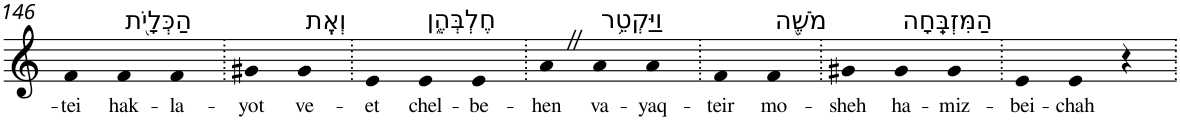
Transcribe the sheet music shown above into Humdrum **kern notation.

**kern	**text
*part1	*part1
*staff1	*staff1
*I"Piano	*
*I'Pno	*
!!LO:PB:g=z
*clefG2	*
*k[]	*
=146	=146
!	!LO:LY:b
4f	-tei
!LO:TX:a:t=הַכְּלָיֹ֖ת	!
!	!LO:LY:b
4f	hak-
!	!LO:LY:b
4f	-la-
=147.	=147.
!	!LO:LY:b
4g#X	-yot
!LO:TX:a:t=וְאֶֽת	!
!	!LO:LY:b
4g#	ve-
=148.	=148.
!	!LO:LY:b
4e	-et
!LO:TX:a:t=חֶלְבְּהֶ֑ן	!
!	!LO:LY:b
4e	chel-
!	!LO:LY:b
4e	-be-
=149.	=149.
!	!LO:LY:b
4aZ	-hen
!LO:TX:a:t=וַיַּקְטֵ֥ר	!
!	!LO:LY:b
4a	va-
!	!LO:LY:b
4a	-yaq-
=150.	=150.
!	!LO:LY:b
4f	-teir
!LO:TX:a:t=מֹשֶׁ֖ה	!
!	!LO:LY:b
4f	mo-
=151.	=151.
!	!LO:LY:b
4g#X	-sheh
!LO:TX:a:t=הַמִּזְבֵּֽחָה	!
!	!LO:LY:b
4g#	ha-
!	!LO:LY:b
4g#	-miz-
=152.	=152.
!	!LO:LY:b
4e	-bei-
!	!LO:LY:b
4e	-chah
4r	.
=.	=.
*-	*-
